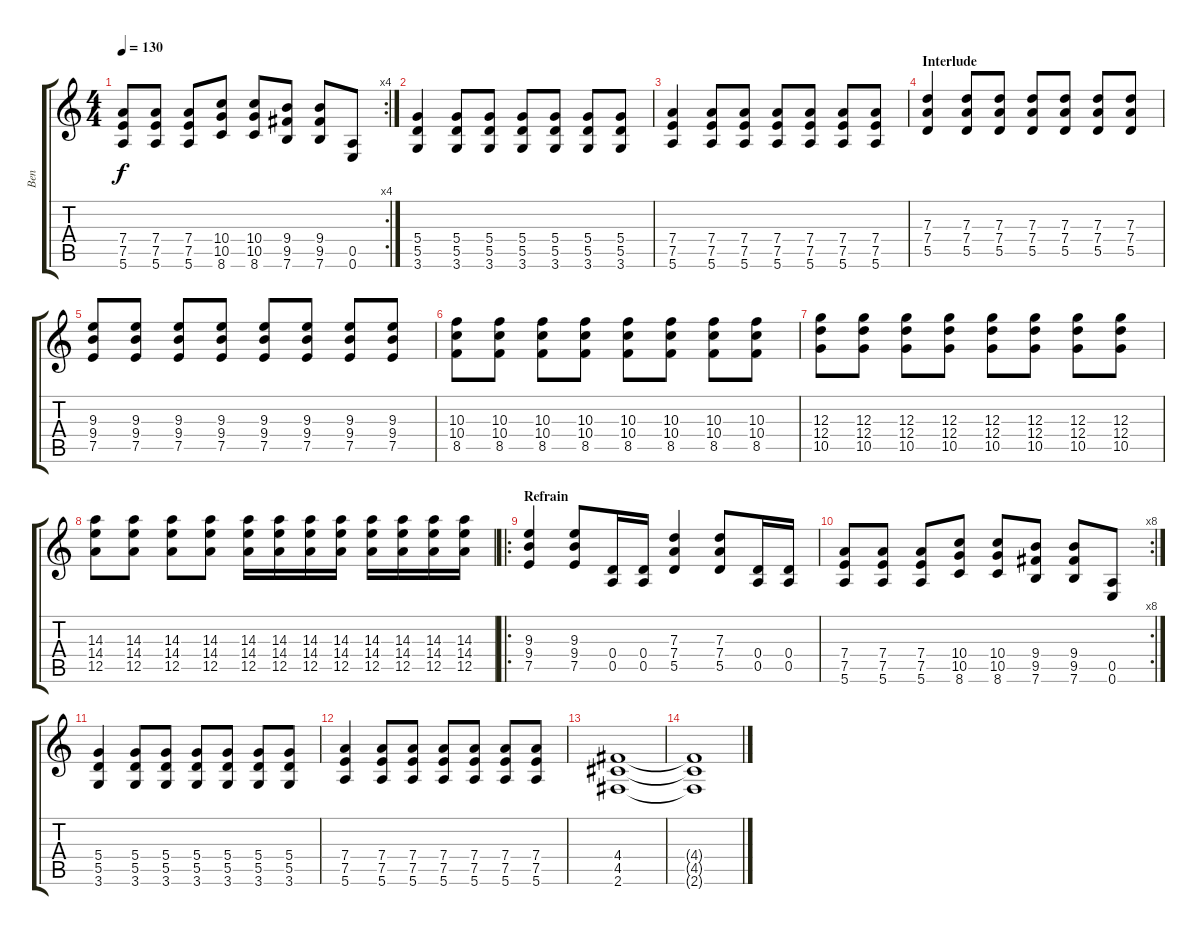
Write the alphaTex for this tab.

\track ("Ben" "Ben") {instrument distortionguitar}
\staff {score tabs}
\tuning (E4 B3 G3 D3 A2 E2) {hide}
\rc 4
\ts (4 4)
\tempo 130
\clef g2
\ks c
(7.4 7.5 5.6).8{dy f} (7.4 7.5 5.6).8 (7.4 7.5 5.6).8 (10.4 10.5 8.6).8 (10.4 10.5 8.6).8 (9.4 9.5 7.6).8 (9.4 9.5 7.6).8 (0.5 0.6).8 |
(5.4 5.5 3.6).4 (5.4 5.5 3.6).8 (5.4 5.5 3.6).8 (5.4 5.5 3.6).8 (5.4 5.5 3.6).8 (5.4 5.5 3.6).8 (5.4 5.5 3.6).8 |
(7.4 7.5 5.6).4 (7.4 7.5 5.6).8 (7.4 7.5 5.6).8 (7.4 7.5 5.6).8 (7.4 7.5 5.6).8 (7.4 7.5 5.6).8 (7.4 7.5 5.6).8 |
\section ("" "Interlude")
(7.3 7.4 5.5).4 (7.3 7.4 5.5).8 (7.3 7.4 5.5).8 (7.3 7.4 5.5).8 (7.3 7.4 5.5).8 (7.3 7.4 5.5).8 (7.3 7.4 5.5).8 |
(9.3 9.4 7.5).8 (9.3 9.4 7.5).8 (9.3 9.4 7.5).8 (9.3 9.4 7.5).8 (9.3 9.4 7.5).8 (9.3 9.4 7.5).8 (9.3 9.4 7.5).8 (9.3 9.4 7.5).8 |
(10.3 10.4 8.5).8 (10.3 10.4 8.5).8 (10.3 10.4 8.5).8 (10.3 10.4 8.5).8 (10.3 10.4 8.5).8 (10.3 10.4 8.5).8 (10.3 10.4 8.5).8 (10.3 10.4 8.5).8 |
(12.3 12.4 10.5).8 (12.3 12.4 10.5).8 (12.3 12.4 10.5).8 (12.3 12.4 10.5).8 (12.3 12.4 10.5).8 (12.3 12.4 10.5).8 (12.3 12.4 10.5).8 (12.3 12.4 10.5).8 |
(14.3 14.4 12.5).8 (14.3 14.4 12.5).8 (14.3 14.4 12.5).8 (14.3 14.4 12.5).8 (14.3 14.4 12.5).16 (14.3 14.4 12.5).16 (14.3 14.4 12.5).16 (14.3 14.4 12.5).16 (14.3 14.4 12.5).16 (14.3 14.4 12.5).16 (14.3 14.4 12.5).16 (14.3 14.4 12.5).16 |
\ro
\section ("" "Refrain")
(9.3 9.4 7.5).4 (9.3 9.4 7.5).8 (0.4 0.5).16 (0.4 0.5).16 (7.3 7.4 5.5).4 (7.3 7.4 5.5).8 (0.4 0.5).16 (0.4 0.5).16 |
\rc 8
(7.4 7.5 5.6).8 (7.4 7.5 5.6).8 (7.4 7.5 5.6).8 (10.4 10.5 8.6).8 (10.4 10.5 8.6).8 (9.4 9.5 7.6).8 (9.4 9.5 7.6).8 (0.5 0.6).8 |
(5.4 5.5 3.6).4 (5.4 5.5 3.6).8 (5.4 5.5 3.6).8 (5.4 5.5 3.6).8 (5.4 5.5 3.6).8 (5.4 5.5 3.6).8 (5.4 5.5 3.6).8 |
(7.4 7.5 5.6).4 (7.4 7.5 5.6).8 (7.4 7.5 5.6).8 (7.4 7.5 5.6).8 (7.4 7.5 5.6).8 (7.4 7.5 5.6).8 (7.4 7.5 5.6).8 |
(4.4 4.5 2.6).1 |
(4.4{t} 4.5{t} 2.6{t}).1
